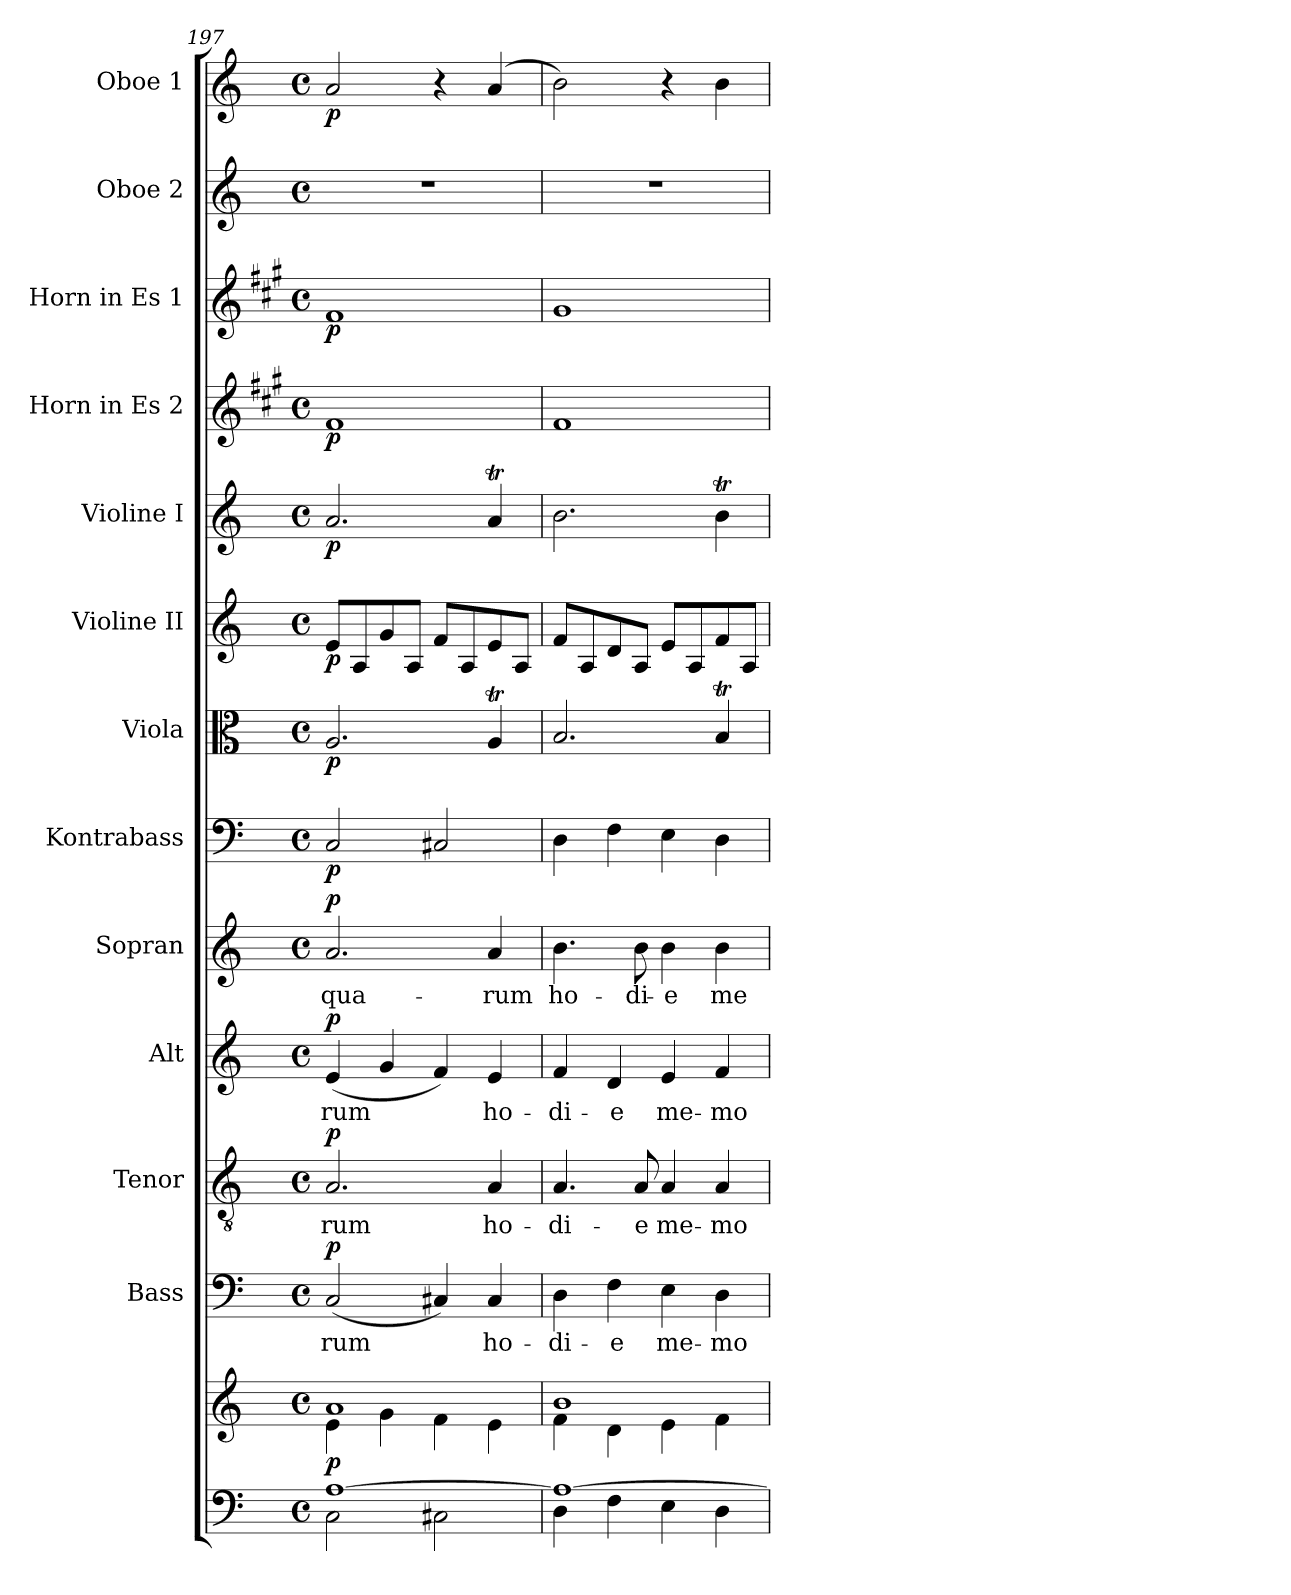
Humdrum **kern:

**kern	**kern	**dynam	**kern	**text	**dynam	**kern	**text	**dynam	**kern	**text	**dynam	**kern	**text	**dynam	**kern	**dynam	**kern	**dynam	**kern	**dynam	**kern	**dynam	**kern	**dynam	**kern	**dynam	**kern	**kern	**dynam
*part13	*part13	*part13	*part12	*part12	*part12	*part11	*part11	*part11	*part10	*part10	*part10	*part9	*part9	*part9	*part8	*part8	*part7	*part7	*part6	*part6	*part5	*part5	*part4	*part4	*part3	*part3	*part2	*part1	*part1
*staff14	*staff13	*staff13/14	*staff12	*staff12	*staff12	*staff11	*staff11	*staff11	*staff10	*staff10	*staff10	*staff9	*staff9	*staff9	*staff8	*staff8	*staff7	*staff7	*staff6	*staff6	*staff5	*staff5	*staff4	*staff4	*staff3	*staff3	*staff2	*staff1	*staff1
*	*	*	*I"Bass	*	*	*I"Tenor	*	*	*I"Alt	*	*	*I"Sopran	*	*	*I"Kontrabass	*	*I"Viola	*	*I"Violine II	*	*I"Violine I	*	*I"Horn in Es 2	*	*I"Horn in Es 1	*	*I"Oboe 2	*I"Oboe 1	*
*	*	*	*I'B.	*	*	*I'T.	*	*	*I'A.	*	*	*I'S.	*	*	*I'Kb.	*	*I'Vla.	*	*I'Vl. II	*	*I'Vl. I	*	*I'Hr. 2	*	*I'Hr. 1	*	*I'Ob. 2	*I'Ob. 1	*
*clefF4	*clefG2	*	*clefF4	*	*	*clefGv2	*	*	*clefG2	*	*	*clefG2	*	*	*clefF4	*	*clefC3	*	*clefG2	*	*clefG2	*	*clefG2	*	*clefG2	*	*clefG2	*clefG2	*
*	*	*	*	*	*	*	*	*	*	*	*	*	*	*	*ITrd7c12	*	*	*	*	*	*	*	*ITrd5c9	*	*ITrd5c9	*	*	*	*
*k[]	*k[]	*	*k[]	*	*	*k[]	*	*	*k[]	*	*	*k[]	*	*	*k[]	*	*k[]	*	*k[]	*	*k[]	*	*k[]	*	*k[]	*	*k[]	*k[]	*
*C:	*C:	*	*C:	*	*	*C:	*	*	*C:	*	*	*C:	*	*	*C:	*	*C:	*	*C:	*	*C:	*	*C:	*	*C:	*	*C:	*C:	*
*M4/4	*M4/4	*	*M4/4	*	*	*M4/4	*	*	*M4/4	*	*	*M4/4	*	*	*M4/4	*	*M4/4	*	*M4/4	*	*M4/4	*	*M4/4	*	*M4/4	*	*M4/4	*M4/4	*
*met(c)	*met(c)	*	*met(c)	*	*	*met(c)	*	*	*met(c)	*	*	*met(c)	*	*	*met(c)	*	*met(c)	*	*met(c)	*	*met(c)	*	*met(c)	*	*met(c)	*	*met(c)	*met(c)	*
=197	=197	=197	=197	=197	=197	=197	=197	=197	=197	=197	=197	=197	=197	=197	=197	=197	=197	=197	=197	=197	=197	=197	=197	=197	=197	=197	=197	=197	=197
*^	*^	*	*	*	*	*	*	*	*	*	*	*	*	*	*	*	*	*	*	*	*	*	*	*	*	*	*	*	*
!	!	!	!	!LO:DY:b	!	!LO:LY:b	!LO:DY:a	!	!LO:LY:b	!LO:DY:a	!	!LO:LY:b	!LO:DY:a	!	!LO:LY:b	!LO:DY:a	!	!LO:DY:b	!	!LO:DY:b	!	!LO:DY:b	!	!LO:DY:b	!	!LO:DY:b	!	!LO:DY:b	!	!	!LO:DY:b
[>1A	2C\	1a	4e\	p	(<2C/	-rum	p	2.A/	-rum	p	(<4e/	-rum	p	2.a/	qua-	p	2CC/	p	2.A/	p	8e/L	p	2.a/	p	1A	p	1A	p	1r	2a/	p
.	.	.	.	.	.	.	.	.	.	.	.	.	.	.	.	.	.	.	.	.	8A/	.	.	.	.	.	.	.	.	.	.
.	.	.	4g\	.	.	.	.	.	.	.	4g/	.	.	.	.	.	.	.	.	.	8g/	.	.	.	.	.	.	.	.	.	.
.	.	.	.	.	.	.	.	.	.	.	.	.	.	.	.	.	.	.	.	.	8A/J	.	.	.	.	.	.	.	.	.	.
.	2C#X\	.	4f\	.	4C#X/)	.	.	.	.	.	4f/)	.	.	.	.	.	2CC#X/	.	.	.	8f/L	.	.	.	.	.	.	.	.	4r	.
.	.	.	.	.	.	.	.	.	.	.	.	.	.	.	.	.	.	.	.	.	8A/	.	.	.	.	.	.	.	.	.	.
!	!	!	!	!	!	!LO:LY:b	!	!	!LO:LY:b	!	!	!LO:LY:b	!	!	!LO:LY:b	!	!	!	!	!	!	!	!	!	!	!	!	!	!	!	!
.	.	.	4e\	.	4C#/	ho-	.	4A/	ho-	.	4e/	ho-	.	4a/	-rum	.	.	.	4AT/	.	8e/	.	4aT/	.	.	.	.	.	.	(4a/	.
.	.	.	.	.	.	.	.	.	.	.	.	.	.	.	.	.	.	.	.	.	8A/J	.	.	.	.	.	.	.	.	.	.
!!LO:PB:g=z
=198	=198	=198	=198	=198	=198	=198	=198	=198	=198	=198	=198	=198	=198	=198	=198	=198	=198	=198	=198	=198	=198	=198	=198	=198	=198	=198	=198	=198	=198	=198	=198
!	!	!	!	!	!	!LO:LY:b	!	!	!LO:LY:b	!	!	!LO:LY:b	!	!	!LO:LY:b	!	!	!	!	!	!	!	!	!	!	!	!	!	!	!	!
1A_	4D\	1b	4f\	.	4D\	-di-	.	4.A/	-di-	.	4f/	-di-	.	4.b\	ho-	.	4DD\	.	2.B/	.	8f/L	.	2.b\	.	1A	.	1B	.	1r	2b\)	.
.	.	.	.	.	.	.	.	.	.	.	.	.	.	.	.	.	.	.	.	.	8A/	.	.	.	.	.	.	.	.	.	.
!	!	!	!	!	!	!LO:LY:b	!	!	!	!	!	!LO:LY:b	!	!	!	!	!	!	!	!	!	!	!	!	!	!	!	!	!	!	!
.	4F\	.	4d\	.	4F\	-e	.	.	.	.	4d/	-e	.	.	.	.	4FF\	.	.	.	8d/	.	.	.	.	.	.	.	.	.	.
!	!	!	!	!	!	!	!	!	!LO:LY:b	!	!	!	!	!	!LO:LY:b	!	!	!	!	!	!	!	!	!	!	!	!	!	!	!	!
.	.	.	.	.	.	.	.	8A/	-e	.	.	.	.	8b\	-di-	.	.	.	.	.	8A/J	.	.	.	.	.	.	.	.	.	.
!	!	!	!	!	!	!LO:LY:b	!	!	!LO:LY:b	!	!	!LO:LY:b	!	!	!LO:LY:b	!	!	!	!	!	!	!	!	!	!	!	!	!	!	!	!
.	4E\	.	4e\	.	4E\	me-	.	4A/	me-	.	4e/	me-	.	4b\	-e	.	4EE\	.	.	.	8e/L	.	.	.	.	.	.	.	.	4r	.
.	.	.	.	.	.	.	.	.	.	.	.	.	.	.	.	.	.	.	.	.	8A/	.	.	.	.	.	.	.	.	.	.
!	!	!	!	!	!	!LO:LY:b	!	!	!LO:LY:b	!	!	!LO:LY:b	!	!	!LO:LY:b	!	!	!	!	!	!	!	!	!	!	!	!	!	!	!	!
.	4D\	.	4f\	.	4D\	-mo-	.	4A/	-mo-	.	4f/	-mo-	.	4b\	me-	.	4DD\	.	4Bt/	.	8f/	.	4bt\	.	.	.	.	.	.	4b\	.
.	.	.	.	.	.	.	.	.	.	.	.	.	.	.	.	.	.	.	.	.	8A/J	.	.	.	.	.	.	.	.	.	.
*v	*v	*	*	*	*	*	*	*	*	*	*	*	*	*	*	*	*	*	*	*	*	*	*	*	*	*	*	*	*	*	*
*	*v	*v	*	*	*	*	*	*	*	*	*	*	*	*	*	*	*	*	*	*	*	*	*	*	*	*	*	*	*	*
=	=	=	=	=	=	=	=	=	=	=	=	=	=	=	=	=	=	=	=	=	=	=	=	=	=	=	=	=	=
*-	*-	*-	*-	*-	*-	*-	*-	*-	*-	*-	*-	*-	*-	*-	*-	*-	*-	*-	*-	*-	*-	*-	*-	*-	*-	*-	*-	*-	*-
